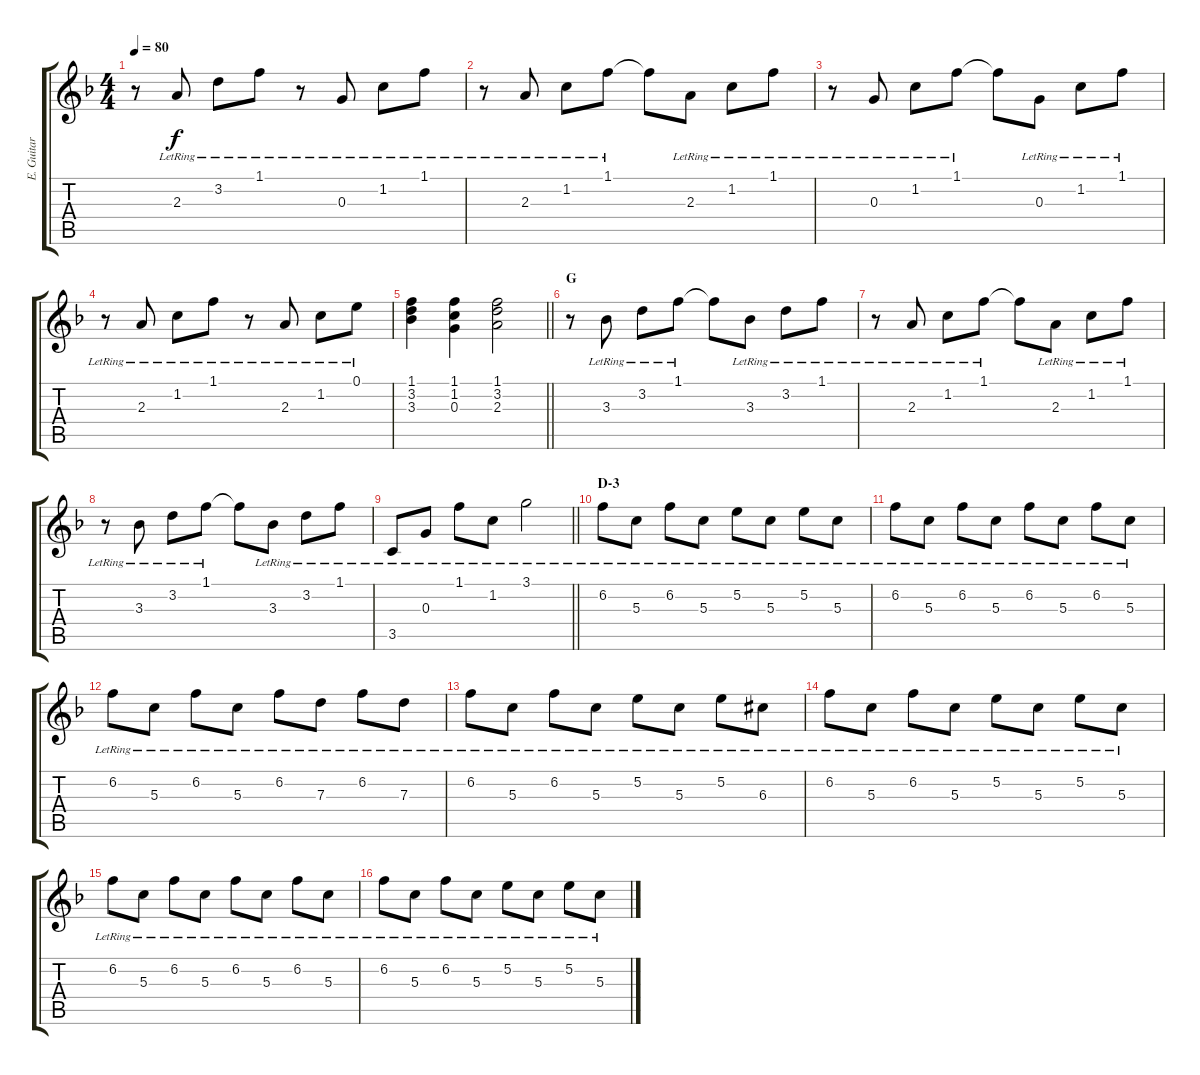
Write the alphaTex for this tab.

\track ("E. Guitar II" "E. Guitar ") {instrument electricguitarclean}
\staff {score tabs}
\tuning (E4 B3 G3 D3 A2 E2) {hide}
\ts (4 4)
\tempo 80
\clef g2
\ks f
r.8{dy f} 2.3{lr}.8 3.2{lr}.8 1.1{lr}.8 r.8 0.3{lr}.8 1.2{lr}.8 1.1{lr}.8 |
r.8 2.3{lr}.8 1.2{lr}.8 1.1{lr}.8 1.1{t}.8 2.3{lr}.8 1.2{lr}.8 1.1{lr}.8 |
r.8 0.3{lr}.8 1.2{lr}.8 1.1{lr}.8 1.1{t}.8 0.3{lr}.8 1.2{lr}.8 1.1{lr}.8 |
r.8 2.3{lr}.8 1.2{lr}.8 1.1{lr}.8 r.8 2.3{lr}.8 1.2{lr}.8 0.1{lr}.8 |
\barLineRight lightlight
(1.1 3.2 3.3).4 (1.1 1.2 0.3).4 (1.1 3.2 2.3).2 |
\section ("" "G")
r.8 3.3{lr}.8 3.2{lr}.8 1.1{lr}.8 1.1{t}.8 3.3{lr}.8 3.2{lr}.8 1.1{lr}.8 |
r.8 2.3{lr}.8 1.2{lr}.8 1.1{lr}.8 1.1{t}.8 2.3{lr}.8 1.2{lr}.8 1.1{lr}.8 |
r.8 3.3{lr}.8 3.2{lr}.8 1.1{lr}.8 1.1{t}.8 3.3{lr}.8 3.2{lr}.8 1.1{lr}.8 |
\barLineRight lightlight
3.5{lr}.8 0.3{lr}.8 1.1{lr}.8 1.2{lr}.8 3.1{lr}.2 |
\section ("" "D-3")
6.2{lr}.8 5.3{lr}.8 6.2{lr}.8 5.3{lr}.8 5.2{lr}.8 5.3{lr}.8 5.2{lr}.8 5.3{lr}.8 |
6.2{lr}.8 5.3{lr}.8 6.2{lr}.8 5.3{lr}.8 6.2{lr}.8 5.3{lr}.8 6.2{lr}.8 5.3{lr}.8 |
6.2{lr}.8 5.3{lr}.8 6.2{lr}.8 5.3{lr}.8 6.2{lr}.8 7.3{lr}.8 6.2{lr}.8 7.3{lr}.8 |
6.2{lr}.8 5.3{lr}.8 6.2{lr}.8 5.3{lr}.8 5.2{lr}.8 5.3{lr}.8 5.2{lr}.8 6.3{lr acc #}.8 |
6.2{lr}.8 5.3{lr}.8 6.2{lr}.8 5.3{lr}.8 5.2{lr}.8 5.3{lr}.8 5.2{lr}.8 5.3{lr}.8 |
6.2{lr}.8 5.3{lr}.8 6.2{lr}.8 5.3{lr}.8 6.2{lr}.8 5.3{lr}.8 6.2{lr}.8 5.3{lr}.8 |
6.2{lr}.8 5.3{lr}.8 6.2{lr}.8 5.3{lr}.8 5.2{lr}.8 5.3{lr}.8 5.2{lr}.8 5.3{lr}.8
